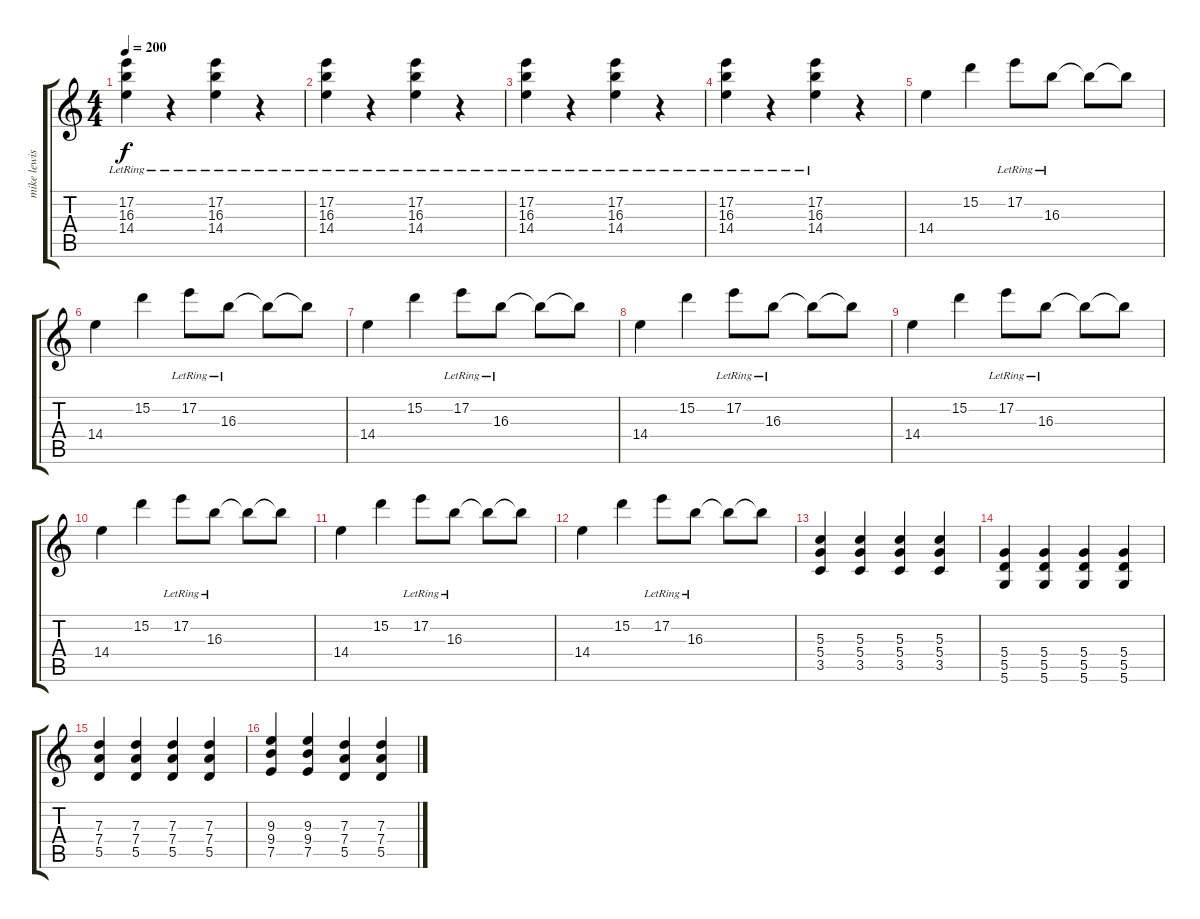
\track ("mike lewis" "mike lewis") {instrument distortionguitar}
\staff {score tabs}
\tuning (E4 B3 G3 D3 A2 D2) {hide}
\ts (4 4)
\tempo 200
\clef g2
\ks c
(17.2{lr} 16.3{lr} 14.4{lr}).4{dy f} r.4 (17.2{lr} 16.3{lr} 14.4{lr}).4 r.4 |
(17.2{lr} 16.3{lr} 14.4{lr}).4 r.4 (17.2{lr} 16.3{lr} 14.4{lr}).4 r.4 |
(17.2{lr} 16.3{lr} 14.4{lr}).4 r.4 (17.2{lr} 16.3{lr} 14.4{lr}).4 r.4 |
(17.2{lr} 16.3{lr} 14.4{lr}).4 r.4 (17.2{lr} 16.3{lr} 14.4{lr}).4 r.4 |
14.4.4 15.2.4 17.2{lr}.8 16.3{lr}.8 16.3{t}.8 16.3{t}.8 |
14.4.4 15.2.4 17.2{lr}.8 16.3{lr}.8 16.3{t}.8 16.3{t}.8 |
14.4.4 15.2.4 17.2{lr}.8 16.3{lr}.8 16.3{t}.8 16.3{t}.8 |
14.4.4 15.2.4 17.2{lr}.8 16.3{lr}.8 16.3{t}.8 16.3{t}.8 |
14.4.4 15.2.4 17.2{lr}.8 16.3{lr}.8 16.3{t}.8 16.3{t}.8 |
14.4.4 15.2.4 17.2{lr}.8 16.3{lr}.8 16.3{t}.8 16.3{t}.8 |
14.4.4 15.2.4 17.2{lr}.8 16.3{lr}.8 16.3{t}.8 16.3{t}.8 |
14.4.4 15.2.4 17.2{lr}.8 16.3{lr}.8 16.3{t}.8 16.3{t}.8 |
(5.3 5.4 3.5).4 (5.3 5.4 3.5).4 (5.3 5.4 3.5).4 (5.3 5.4 3.5).4 |
(5.4 5.5 5.6).4 (5.4 5.5 5.6).4 (5.4 5.5 5.6).4 (5.4 5.5 5.6).4 |
(7.3 7.4 5.5).4 (7.3 7.4 5.5).4 (7.3 7.4 5.5).4 (7.3 7.4 5.5).4 |
(9.3 9.4 7.5).4 (9.3 9.4 7.5).4 (7.3 7.4 5.5).4 (7.3 7.4 5.5).4
